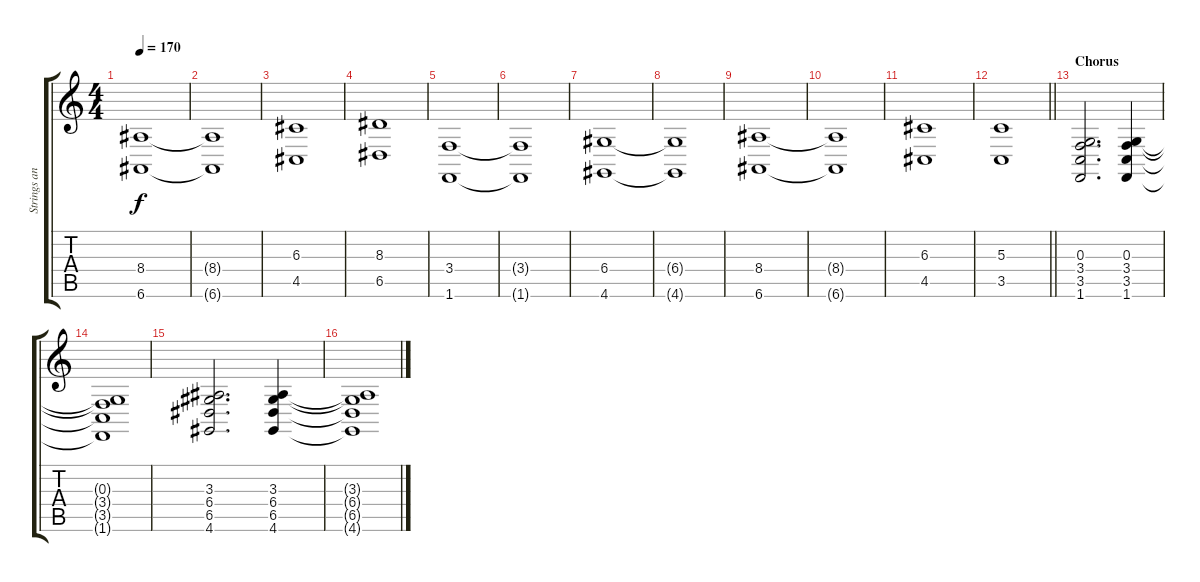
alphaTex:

\track ("Strings and Piano" "Strings an") {instrument stringensemble1}
\staff {score tabs}
\tuning (E4 B3 G3 D3 A2 E2) {hide}
\ts (4 4)
\tempo 170
\clef g2
\ks c
(8.4 6.6).1{dy f} |
(8.4{t} 6.6{t}).1 |
(6.3 4.5).1 |
(8.3 6.5).1 |
(3.4 1.6).1 |
(3.4{t} 1.6{t}).1 |
(6.4 4.6).1 |
(6.4{t} 4.6{t}).1 |
(8.4 6.6).1 |
(8.4{t} 6.6{t}).1 |
(6.3 4.5).1 |
\barLineRight lightlight
(5.3 3.5).1{volume 4} |
\section ("" "Chorus")
(0.3 3.4 3.5 1.6).2{d volume 8 instrument brightacousticpiano} (0.3 3.4 3.5 1.6).4 |
(0.3{t} 3.4{t} 3.5{t} 1.6{t}).1 |
(3.3 6.4 6.5 4.6).2{d} (3.3 6.4 6.5 4.6).4 |
(3.3{t} 6.4{t} 6.5{t} 4.6{t}).1
